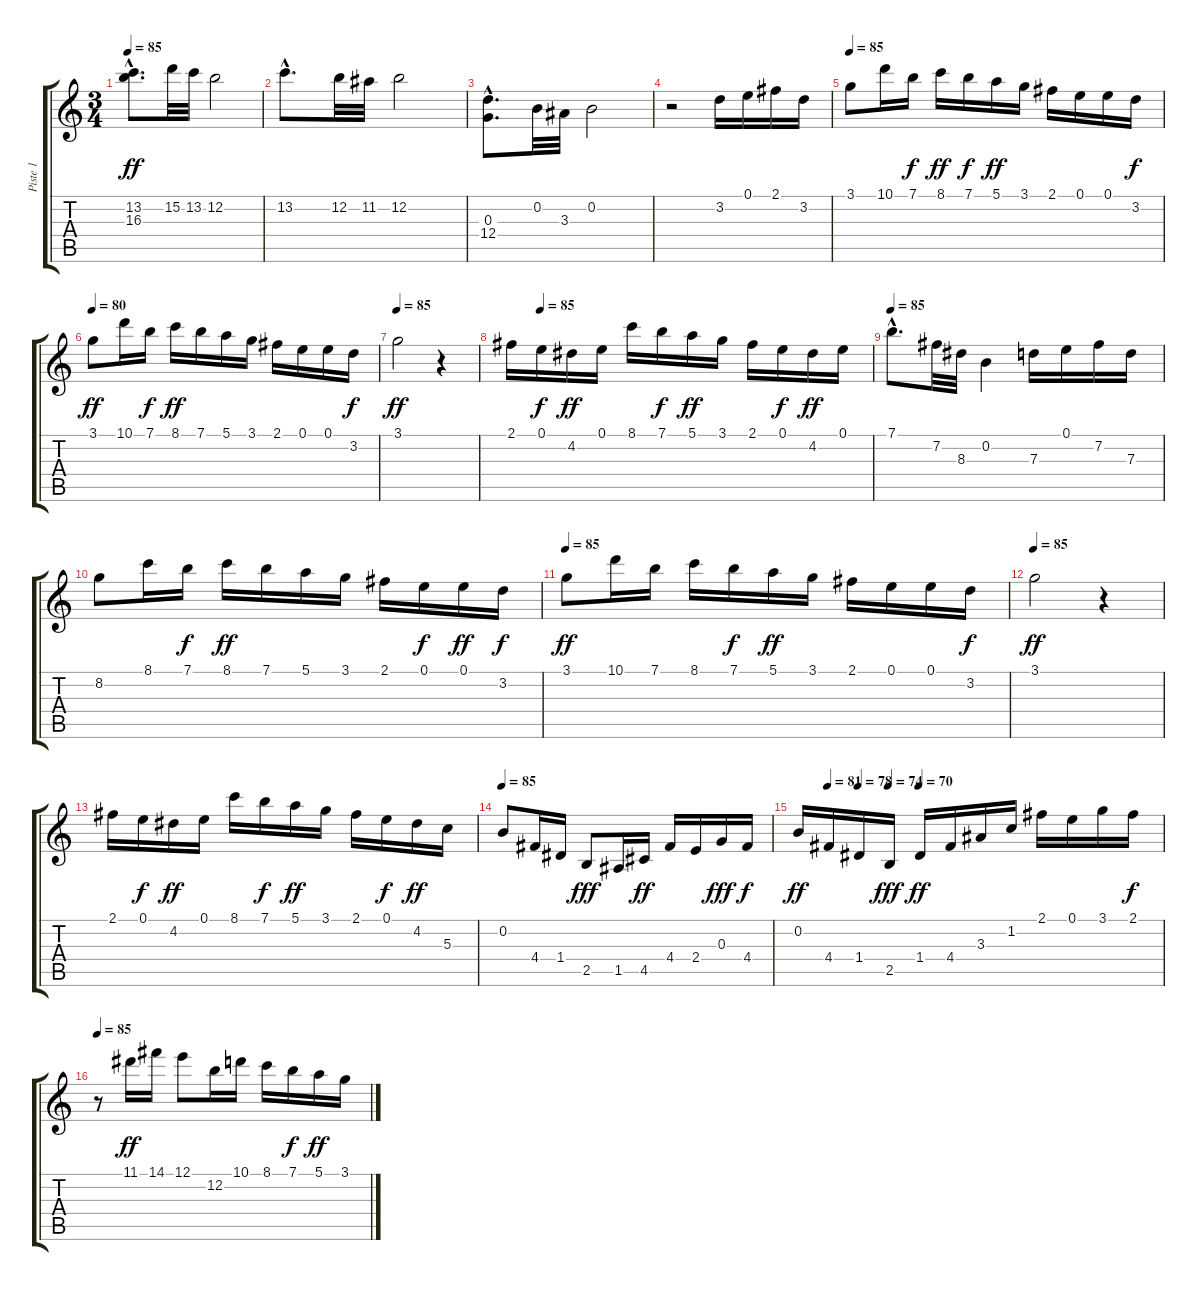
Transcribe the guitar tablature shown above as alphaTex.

\track ("Piste 1" "Piste 1") {instrument acousticguitarnylon}
\staff {score tabs}
\tuning (E4 B3 G3 D3 A2 E2) {hide}
\ts (3 4)
\tempo 85
\clef g2
\ks c
(13.2 16.3{hac}).8{d dy ff} 15.2.32 13.2.32 12.2.2 |
13.2{hac}.8{d} 12.2.32 11.2.32 12.2.2 |
(0.3{hac} 12.4).8{d} 0.2.32 3.3.32 0.2.2 |
r.2 3.2.16 0.1.16 2.1.16 3.2.16 |
\tempo 85
3.1.8 10.1.16 7.1.16{dy f} 8.1.16{dy ff} 7.1.16{dy f} 5.1.16{dy ff} 3.1.16 2.1.16 0.1.16 0.1.16 3.2.16{dy f} |
\tempo 80
3.1.8{dy ff} 10.1.16 7.1.16{dy f} 8.1.16{dy ff} 7.1.16 5.1.16 3.1.16 2.1.16 0.1.16 0.1.16 3.2.16{dy f} |
\tempo 85
3.1.2{dy ff} r.4 |
\tempo (85 0.08333333333333333)
2.1.16 0.1.16{dy f} 4.2.16{dy ff} 0.1.16 8.1.16 7.1.16{dy f} 5.1.16{dy ff} 3.1.16 2.1.16 0.1.16{dy f} 4.2.16{dy ff} 0.1.16 |
\tempo 85
7.1{hac}.8{d} 7.2.32 8.3.32 0.2.4 7.3.16 0.1.16 7.2.16 7.3.16 |
8.2.8 8.1.16 7.1.16{dy f} 8.1.16{dy ff} 7.1.16 5.1.16 3.1.16 2.1.16 0.1.16{dy f} 0.1.16{dy ff} 3.2.16{dy f} |
\tempo 85
3.1.8{dy ff} 10.1.16 7.1.16 8.1.16 7.1.16{dy f} 5.1.16{dy ff} 3.1.16 2.1.16 0.1.16 0.1.16 3.2.16{dy f} |
\tempo 85
3.1.2{dy ff} r.4 |
2.1.16 0.1.16{dy f} 4.2.16{dy ff} 0.1.16 8.1.16 7.1.16{dy f} 5.1.16{dy ff} 3.1.16 2.1.16 0.1.16{dy f} 4.2.16{dy ff} 5.3.16 |
\tempo 85
0.2.8 4.4.16 1.4.16 2.5.8{dy fff} 1.5.16 4.5.16{dy ff} 4.4.16 2.4.16 0.3.16{dy fff} 4.4.16{dy f} |
\tempo (81 0.08333333333333333)
\tempo (78 0.16666666666666666)
\tempo (74 0.25)
\tempo (70 0.3333333333333333)
0.2.16{dy ff} 4.4.16 1.4.16 2.5.16{dy fff} 1.4.16{dy ff} 4.4.16 3.3.16 1.2.16 2.1.16 0.1.16 3.1.16 2.1.16{dy f} |
\tempo 85
r.8 11.1.16{dy ff} 14.1.16 12.1.8 12.2.16 10.1.16 8.1.16 7.1.16{dy f} 5.1.16{dy ff} 3.1.16
